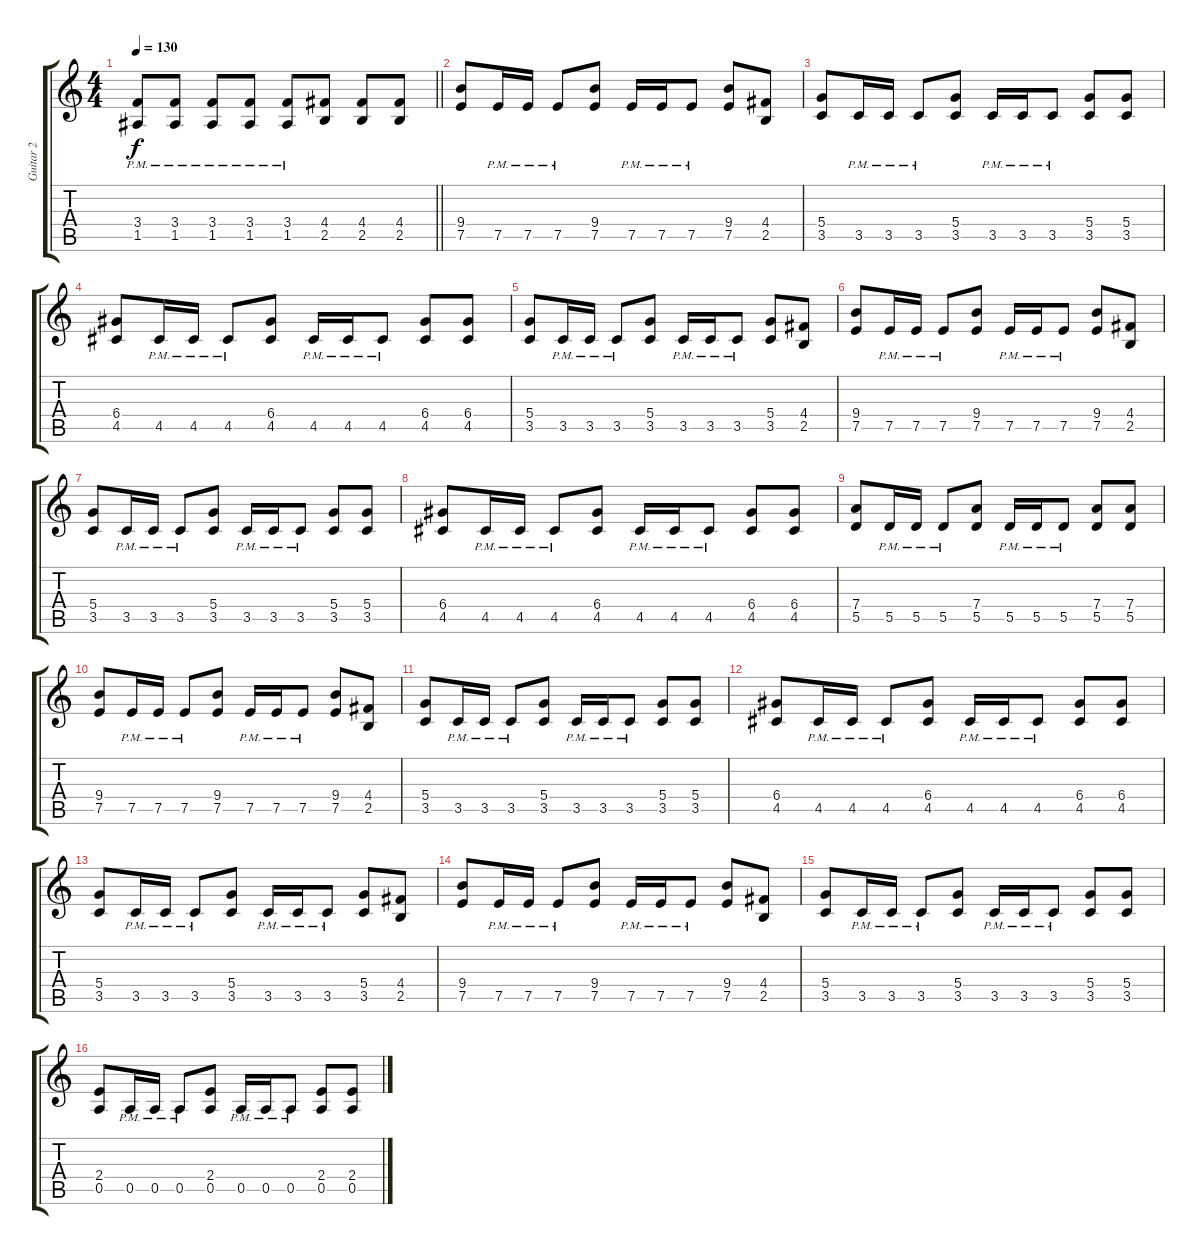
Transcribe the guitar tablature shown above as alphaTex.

\track ("Guitar 2" "Guitar 2") {instrument distortionguitar}
\staff {score tabs}
\tuning (E4 B3 G3 D3 A2 E2) {hide}
\ts (4 4)
\tempo 130
\clef g2
\barLineRight lightlight
\ks c
(3.4{pm} 1.5{pm}).8{dy f} (3.4{pm} 1.5{pm}).8 (3.4{pm} 1.5{pm}).8 (3.4{pm} 1.5{pm}).8 (3.4{pm} 1.5{pm}).8 (4.4 2.5).8 (4.4 2.5).8 (4.4 2.5).8 |
(9.4 7.5).8 7.5{pm}.16 7.5{pm}.16 7.5{pm}.8 (9.4 7.5).8 7.5{pm}.16 7.5{pm}.16 7.5{pm}.8 (9.4 7.5).8 (4.4 2.5).8 |
(5.4 3.5).8 3.5{pm}.16 3.5{pm}.16 3.5{pm}.8 (5.4 3.5).8 3.5{pm}.16 3.5{pm}.16 3.5{pm}.8 (5.4 3.5).8 (5.4 3.5).8 |
(6.4 4.5).8 4.5{pm}.16 4.5{pm}.16 4.5{pm}.8 (6.4 4.5).8 4.5{pm}.16 4.5{pm}.16 4.5{pm}.8 (6.4 4.5).8 (6.4 4.5).8 |
(5.4 3.5).8 3.5{pm}.16 3.5{pm}.16 3.5{pm}.8 (5.4 3.5).8 3.5{pm}.16 3.5{pm}.16 3.5{pm}.8 (5.4 3.5).8 (4.4 2.5).8 |
(9.4 7.5).8 7.5{pm}.16 7.5{pm}.16 7.5{pm}.8 (9.4 7.5).8 7.5{pm}.16 7.5{pm}.16 7.5{pm}.8 (9.4 7.5).8 (4.4 2.5).8 |
(5.4 3.5).8 3.5{pm}.16 3.5{pm}.16 3.5{pm}.8 (5.4 3.5).8 3.5{pm}.16 3.5{pm}.16 3.5{pm}.8 (5.4 3.5).8 (5.4 3.5).8 |
(6.4 4.5).8 4.5{pm}.16 4.5{pm}.16 4.5{pm}.8 (6.4 4.5).8 4.5{pm}.16 4.5{pm}.16 4.5{pm}.8 (6.4 4.5).8 (6.4 4.5).8 |
(7.4 5.5).8 5.5{pm}.16 5.5{pm}.16 5.5{pm}.8 (7.4 5.5).8 5.5{pm}.16 5.5{pm}.16 5.5{pm}.8 (7.4 5.5).8 (7.4 5.5).8 |
(9.4 7.5).8 7.5{pm}.16 7.5{pm}.16 7.5{pm}.8 (9.4 7.5).8 7.5{pm}.16 7.5{pm}.16 7.5{pm}.8 (9.4 7.5).8 (4.4 2.5).8 |
(5.4 3.5).8 3.5{pm}.16 3.5{pm}.16 3.5{pm}.8 (5.4 3.5).8 3.5{pm}.16 3.5{pm}.16 3.5{pm}.8 (5.4 3.5).8 (5.4 3.5).8 |
(6.4 4.5).8 4.5{pm}.16 4.5{pm}.16 4.5{pm}.8 (6.4 4.5).8 4.5{pm}.16 4.5{pm}.16 4.5{pm}.8 (6.4 4.5).8 (6.4 4.5).8 |
(5.4 3.5).8 3.5{pm}.16 3.5{pm}.16 3.5{pm}.8 (5.4 3.5).8 3.5{pm}.16 3.5{pm}.16 3.5{pm}.8 (5.4 3.5).8 (4.4 2.5).8 |
(9.4 7.5).8 7.5{pm}.16 7.5{pm}.16 7.5{pm}.8 (9.4 7.5).8 7.5{pm}.16 7.5{pm}.16 7.5{pm}.8 (9.4 7.5).8 (4.4 2.5).8 |
(5.4 3.5).8 3.5{pm}.16 3.5{pm}.16 3.5{pm}.8 (5.4 3.5).8 3.5{pm}.16 3.5{pm}.16 3.5{pm}.8 (5.4 3.5).8 (5.4 3.5).8 |
(2.4 0.5).8 0.5{pm}.16 0.5{pm}.16 0.5{pm}.8 (2.4 0.5).8 0.5{pm}.16 0.5{pm}.16 0.5{pm}.8 (2.4 0.5).8 (2.4 0.5).8
